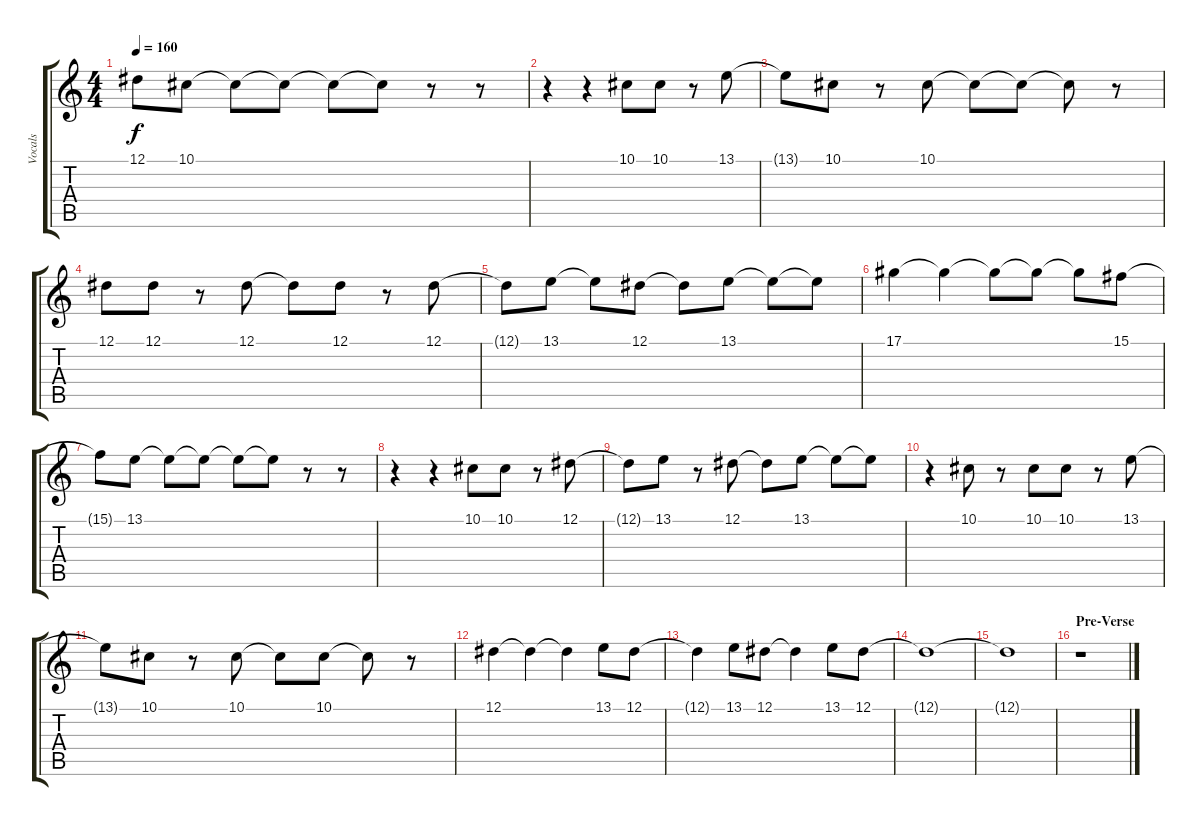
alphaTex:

\track ("Vocals" "Vocals") {instrument lead6voice}
\staff {score tabs}
\tuning (Eb4 Bb3 Gb3 Db3 Ab2 Db2) {hide}
\ts (4 4)
\tempo 160
\clef g2
\ks c
12.1{t}.8{dy f} 10.1.8 10.1{t}.8 10.1{t}.8 10.1{t}.8 10.1{t}.8 r.8 r.8 |
r.4 r.4 10.1.8 10.1.8 r.8 13.1.8 |
13.1{t}.8 10.1.8 r.8 10.1.8 10.1{t}.8 10.1{t}.8 10.1{t}.8 r.8 |
12.1.8 12.1.8 r.8 12.1.8 12.1{t}.8 12.1.8 r.8 12.1.8 |
12.1{t}.8 13.1.8 13.1{t}.8 12.1.8 12.1{t}.8 13.1.8 13.1{t}.8 13.1{t}.8 |
17.1.4 17.1{t}.4 17.1{t}.8 17.1{t}.8 17.1{t}.8 15.1.8 |
15.1{t}.8 13.1.8 13.1{t}.8 13.1{t}.8 13.1{t}.8 13.1{t}.8 r.8 r.8 |
r.4 r.4 10.1.8 10.1.8 r.8 12.1.8 |
12.1{t}.8 13.1.8 r.8 12.1.8 12.1{t}.8 13.1.8 13.1{t}.8 13.1{t}.8 |
r.4 10.1.8 r.8 10.1.8 10.1.8 r.8 13.1.8 |
13.1{t}.8 10.1.8 r.8 10.1.8 10.1{t}.8 10.1.8 10.1{t}.8 r.8 |
12.1.4 12.1{t}.4 12.1{t}.4 13.1.8 12.1.8 |
12.1{t}.4 13.1.8 12.1.8 12.1{t}.4 13.1.8 12.1.8 |
12.1{t}.1 |
12.1{t}.1 |
\section ("" "Pre-Verse")
r.1
